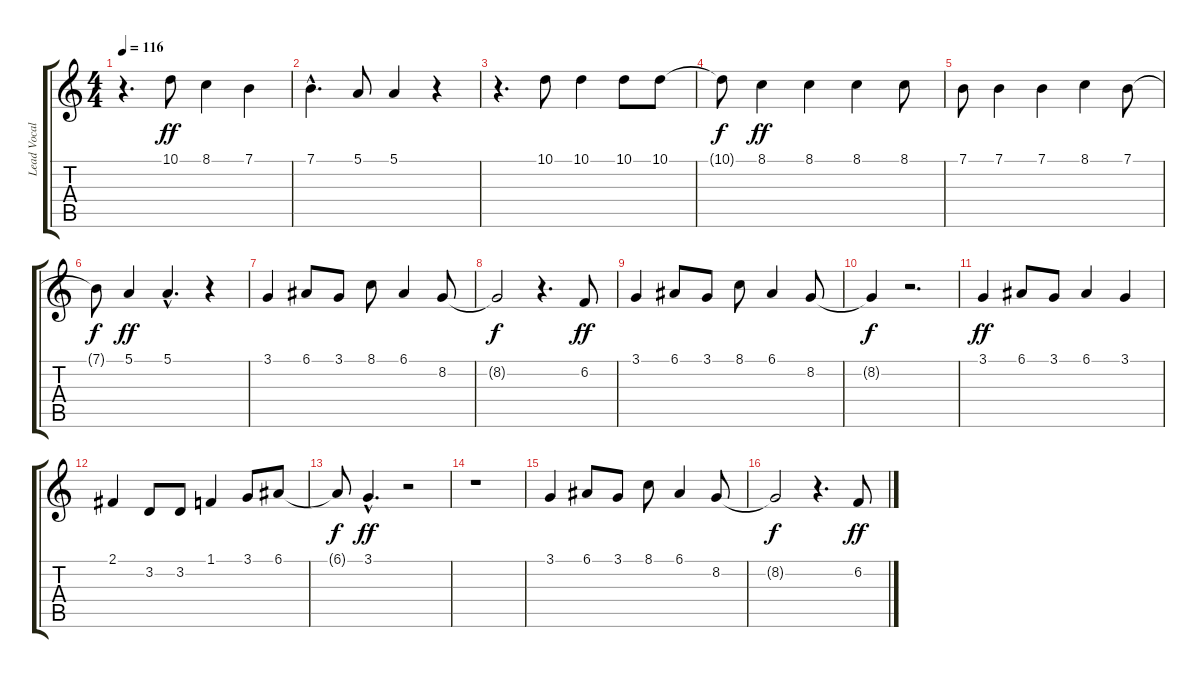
\track ("Lead Vocal George" "Lead Vocal") {instrument flute}
\staff {score tabs}
\tuning (E4 B3 G3 D3 A2 E2) {hide}
\ts (4 4)
\tempo 116
\clef g2
\ks c
r.4{d dy ff} 10.1.8 8.1.4 7.1.4 |
7.1{hac}.4{d} 5.1.8 5.1.4 r.4 |
r.4{d} 10.1.8 10.1.4 10.1.8 10.1.8 |
10.1{t}.8{dy f} 8.1.4{dy ff} 8.1.4 8.1.4 8.1.8 |
7.1.8 7.1.4 7.1.4 8.1.4 7.1.8 |
7.1{t}.8{dy f} 5.1.4{dy ff} 5.1{hac}.4{d} r.4 |
3.1.4 6.1.8 3.1.8 8.1.8 6.1.4 8.2.8 |
8.2{t}.2{dy f} r.4{d} 6.2.8{dy ff} |
3.1.4 6.1.8 3.1.8 8.1.8 6.1.4 8.2.8 |
8.2{t}.4{dy f} r.2{d} |
3.1.4{dy ff} 6.1.8 3.1.8 6.1.4 3.1.4 |
2.1.4 3.2.8 3.2.8 1.1.4 3.1.8 6.1.8 |
6.1{t}.8{dy f} 3.1{hac}.4{d dy ff} r.2 |
r.1 |
3.1.4 6.1.8 3.1.8 8.1.8 6.1.4 8.2.8 |
8.2{t}.2{dy f} r.4{d} 6.2.8{dy ff}
